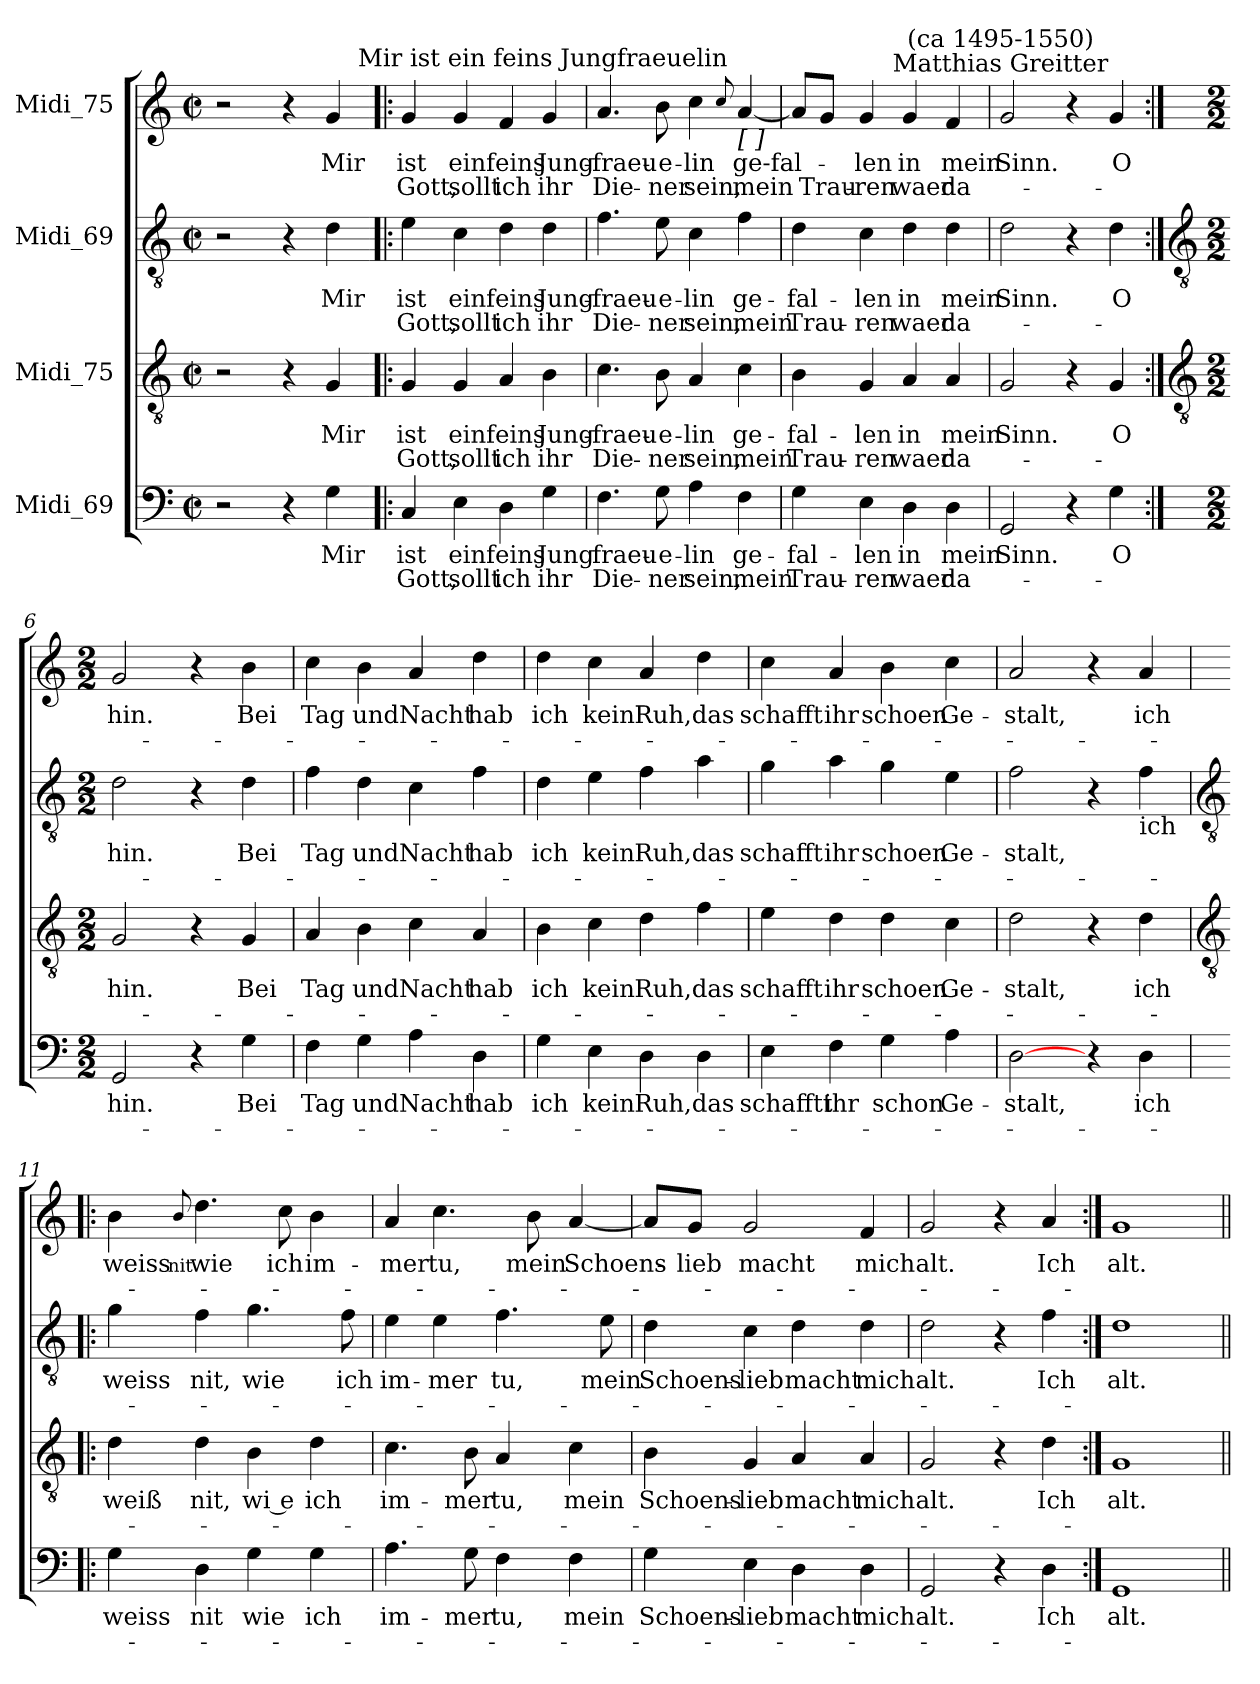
**kern	**text	**text	**kern	**text	**text	**kern	**text	**text	**kern	**text	**text
*part4	*part4	*part4	*part3	*part3	*part3	*part2	*part2	*part2	*part1	*part1	*part1
*staff4	*staff4	*staff4	*staff3	*staff3	*staff3	*staff2	*staff2	*staff2	*staff1	*staff1	*staff1
*I"Midi_69	*	*	*I"Midi_75	*	*	*I"Midi_69	*	*	*I"Midi_75	*	*
*clefF4	*	*	*clefGv2	*	*	*clefGv2	*	*	*clefG2	*	*
*k[]	*	*	*k[]	*	*	*k[]	*	*	*k[]	*	*
*C:	*	*	*C:	*	*	*C:	*	*	*C:	*	*
*M2/2	*	*	*M2/2	*	*	*M2/2	*	*	*M2/2	*	*
*met(c|)	*	*	*met(c|)	*	*	*met(c|)	*	*	*met(c|)	*	*
=1	=1	=1	=1	=1	=1	=1	=1	=1	=1	=1	=1
2r	.	.	2r	.	.	2r	.	.	2r	.	.
4r	.	.	4r	.	.	4r	.	.	4r	.	.
!	!LO:LY:b	!	!	!LO:LY:b	!	!	!LO:LY:b	!	!	!LO:LY:b	!
4G	Mir	.	4G	Mir	.	4d	Mir	.	4g	Mir	.
=2!|:	=2!|:	=2!|:	=2!|:	=2!|:	=2!|:	=2!|:	=2!|:	=2!|:	=2!|:	=2!|:	=2!|:
!	!LO:LY:b	!LO:LY:b	!	!LO:LY:b	!LO:LY:b	!	!LO:LY:b	!LO:LY:b	!	!LO:LY:b	!LO:LY:b
4C	ist	Gott,	4G	ist	Gott,	4e	ist	Gott,	4g	ist	Gott,
!	!LO:LY:b	!LO:LY:b	!	!LO:LY:b	!LO:LY:b	!	!LO:LY:b	!LO:LY:b	!	!LO:LY:b	!LO:LY:b
4E	ein	sollt	4G	ein	sollt	4c	ein	sollt	4g	ein	sollt
!	!LO:LY:b	!LO:LY:b	!	!LO:LY:b	!LO:LY:b	!	!LO:LY:b	!LO:LY:b	!	!LO:LY:b	!LO:LY:b
4D	feins	ich	4A	feins	ich	4d	feins	ich	4f	feins	ich
!	!	!	!	!	!	!	!	!	!LO:TX:a:cj:t=Mir ist ein feins Jungfraeuelin	!	!
!	!LO:LY:b	!LO:LY:b	!	!LO:LY:b	!LO:LY:b	!	!LO:LY:b	!LO:LY:b	!	!LO:LY:b	!LO:LY:b
4G	Jung	ihr	4B	Jung-	-ihr	4d	Jung-	-ihr	4g	Jung-	-ihr
=3	=3	=3	=3	=3	=3	=3	=3	=3	=3	=3	=3
!	!LO:LY:b	!LO:LY:b	!	!LO:LY:b	!LO:LY:b	!	!LO:LY:b	!LO:LY:b	!	!LO:LY:b	!LO:LY:b
4.F	fraeu-	-Die-	4.c	fraeu-	-Die-	4.f	fraeu-	-Die-	4.a	fraeu-	-Die-
!	!LO:LY:b	!LO:LY:b	!	!LO:LY:b	!LO:LY:b	!	!LO:LY:b	!LO:LY:b	!	!LO:LY:b	!LO:LY:b
8G	-e-	-ner	8B	-e-	-ner	8e	-e-	-ner	8b	-e-	-ner
!	!LO:LY:b	!LO:LY:b	!	!LO:LY:b	!LO:LY:b	!	!LO:LY:b	!LO:LY:b	!	!LO:LY:b	!LO:LY:b
4A	lin	sein,	4A	lin	sein,	4c	lin	sein,	4cc	lin	sein,
.	.	.	.	.	.	.	.	.	8qqcc	.	.
!	!	!	!	!	!	!	!	!	!LO:TX:b:t=[    ]	!	!
!	!LO:LY:b	!LO:LY:b	!	!LO:LY:b	!LO:LY:b	!	!LO:LY:b	!LO:LY:b	!	!LO:LY:b	!LO:LY:b
4F	ge-	-mein	4c	ge-	-mein	4f	ge-	-mein	[4a	ge-fal--	-mein
=4	=4	=4	=4	=4	=4	=4	=4	=4	=4	=4	=4
!	!LO:LY:b	!LO:LY:b	!	!LO:LY:b	!LO:LY:b	!	!LO:LY:b	!LO:LY:b	!	!	!
4G	fal-	-Trau-	4B	fal-	-Trau-	4d	fal-	-Trau-	8a/L]	.	.
!	!	!	!	!	!	!	!	!	!	!	!LO:LY:b
.	.	.	.	.	.	.	.	.	8g/J	.	Trau-
!	!LO:LY:b	!LO:LY:b	!	!LO:LY:b	!LO:LY:b	!	!LO:LY:b	!LO:LY:b	!	!LO:LY:b	!LO:LY:b
4E	-len	ren	4G	-len	ren	4c	-len	ren	4g	-len	ren
!	!LO:LY:b	!LO:LY:b	!	!LO:LY:b	!LO:LY:b	!	!LO:LY:b	!LO:LY:b	!	!LO:LY:b	!LO:LY:b
4D	in	waer	4A	in	waer	4d	in	waer	4g	in	waer
!	!LO:LY:b	!LO:LY:b	!	!LO:LY:b	!LO:LY:b	!	!LO:LY:b	!LO:LY:b	!	!LO:LY:b	!LO:LY:b
4D	mein	da-	4A	mein	da-	4d	mein	da-	4f	mein	da-
=5	=5	=5	=5	=5	=5	=5	=5	=5	=5	=5	=5
!	!	!	!	!	!	!	!	!	!LO:TX:a:cj:t=Matthias Greitter	!	!
!	!	!	!	!	!	!	!	!	!LO:TX:a:cj:t=(ca 1495-1550)	!	!
!	!LO:LY:b	!	!	!LO:LY:b	!	!	!LO:LY:b	!	!	!LO:LY:b	!
2GG	Sinn.	.	2G	Sinn.	.	2d	Sinn.	.	2g	Sinn.	.
4r	.	.	4r	.	.	4r	.	.	4r	.	.
!	!LO:LY:b	!	!	!LO:LY:b	!	!	!LO:LY:b	!	!	!LO:LY:b	!
4G	O	.	4G	O	.	4d	O	.	4g	O	.
!!LO:LB:g=z
=6:|!	=6:|!	=6:|!	=6:|!	=6:|!	=6:|!	=6:|!	=6:|!	=6:|!	=6:|!	=6:|!	=6:|!
*	*	*	*clefGv2	*	*	*clefGv2	*	*	*	*	*
*M2/2	*	*	*M2/2	*	*	*M2/2	*	*	*M2/2	*	*
!	!LO:LY:b	!	!	!LO:LY:b	!	!	!LO:LY:b	!	!	!LO:LY:b	!
2GG	hin.	.	2G	hin.	.	2d	hin.	.	2g	hin.	.
4r	.	.	4r	.	.	4r	.	.	4r	.	.
!	!LO:LY:b	!	!	!LO:LY:b	!	!	!LO:LY:b	!	!	!LO:LY:b	!
4G	Bei	.	4G	Bei	.	4d	Bei	.	4b	Bei	.
=7	=7	=7	=7	=7	=7	=7	=7	=7	=7	=7	=7
!	!LO:LY:b	!	!	!LO:LY:b	!	!	!LO:LY:b	!	!	!LO:LY:b	!
4F	Tag	.	4A	Tag	.	4f	Tag	.	4cc	Tag	.
!	!LO:LY:b	!	!	!LO:LY:b	!	!	!LO:LY:b	!	!	!LO:LY:b	!
4G	und	.	4B	und	.	4d	und	.	4b	und	.
!	!LO:LY:b	!	!	!LO:LY:b	!	!	!LO:LY:b	!	!	!LO:LY:b	!
4A	Nacht	.	4c	Nacht	.	4c	Nacht	.	4a	Nacht	.
!	!LO:LY:b	!	!	!LO:LY:b	!	!	!LO:LY:b	!	!	!LO:LY:b	!
4D	hab	.	4A	hab	.	4f	hab	.	4dd	hab	.
=8	=8	=8	=8	=8	=8	=8	=8	=8	=8	=8	=8
!	!LO:LY:b	!	!	!LO:LY:b	!	!	!LO:LY:b	!	!	!LO:LY:b	!
4G	ich	.	4B	ich	.	4d	ich	.	4dd	ich	.
!	!LO:LY:b	!	!	!LO:LY:b	!	!	!LO:LY:b	!	!	!LO:LY:b	!
4E	kein	.	4c	kein	.	4e	kein	.	4cc	kein	.
!	!LO:LY:b	!	!	!LO:LY:b	!	!	!LO:LY:b	!	!	!LO:LY:b	!
4D	Ruh,	.	4d	Ruh,	.	4f	Ruh,	.	4a	Ruh,	.
!	!LO:LY:b	!	!	!LO:LY:b	!	!	!LO:LY:b	!	!	!LO:LY:b	!
4D	das	.	4f	das	.	4a	das	.	4dd	das	.
=9	=9	=9	=9	=9	=9	=9	=9	=9	=9	=9	=9
!	!LO:LY:b	!	!	!LO:LY:b	!	!	!LO:LY:b	!	!	!LO:LY:b	!
4E	schafftt	.	4e	schafft	.	4g	schafft	.	4cc	schafft	.
!	!LO:LY:b	!	!	!LO:LY:b	!	!	!LO:LY:b	!	!	!LO:LY:b	!
4F	ihr	.	4d	ihr	.	4a	ihr	.	4a	ihr	.
!	!LO:LY:b	!	!	!LO:LY:b	!	!	!LO:LY:b	!	!	!LO:LY:b	!
4G	schon	.	4d	schoen	.	4g	schoen	.	4b	schoen	.
!	!LO:LY:b	!	!	!LO:LY:b	!	!	!LO:LY:b	!	!	!LO:LY:b	!
4A	Ge-	.	4c	Ge-	.	4e	Ge-	.	4cc	Ge-	.
=10	=10	=10	=10	=10	=10	=10	=10	=10	=10	=10	=10
!	!LO:LY:b	!	!	!LO:LY:b	!	!	!LO:LY:b	!	!	!LO:LY:b	!
[2D	-stalt,	.	2d	-stalt,	.	2f	-stalt,	.	2a	-stalt,	.
4r	.	.	4r	.	.	4r	.	.	4r	.	.
!	!	!	!	!	!	!LO:TX:b:t=ich	!	!	!	!	!
!	!LO:LY:b	!	!	!LO:LY:b	!	!	!	!	!	!LO:LY:b	!
4D	ich	.	4d	ich	.	4f	.	.	4a	ich	.
!!LO:LB:g=z
=11!|:	=11!|:	=11!|:	=11!|:	=11!|:	=11!|:	=11!|:	=11!|:	=11!|:	=11!|:	=11!|:	=11!|:
*	*	*	*clefGv2	*	*	*clefGv2	*	*	*	*	*
!	!LO:LY:b	!	!	!LO:LY:b	!	!	!LO:LY:b	!	!	!LO:LY:b	!
4G	weiss	.	4d	weiß	.	4g	weiss	.	4b	weiss	.
!	!	!	!	!	!	!	!	!	!	!LO:LY:b	!
.	.	.	.	.	.	.	.	.	8qqb	nit	.
!	!LO:LY:b	!	!	!LO:LY:b	!	!	!LO:LY:b	!	!	!LO:LY:b	!
4D	nit	.	4d	nit,	.	4f	nit,	.	4.dd	wie	.
!	!LO:LY:b	!	!	!LO:LY:b	!	!	!LO:LY:b	!	!	!	!
4G	wie	.	4B	wi e	.	4.g	wie	.	.	.	.
!	!	!	!	!	!	!	!	!	!	!LO:LY:b	!
.	.	.	.	.	.	.	.	.	8cc	ich	.
!	!LO:LY:b	!	!	!LO:LY:b	!	!	!	!	!	!LO:LY:b	!
4G	ich	.	4d	ich	.	.	.	.	4b	im-	.
!	!	!	!	!	!	!	!LO:LY:b	!	!	!	!
.	.	.	.	.	.	8f	ich	.	.	.	.
=12	=12	=12	=12	=12	=12	=12	=12	=12	=12	=12	=12
!	!LO:LY:b	!	!	!LO:LY:b	!	!	!LO:LY:b	!	!	!LO:LY:b	!
4.A	im-	.	4.c	im-	.	4e	im-	.	4a	-mer	.
!	!	!	!	!	!	!	!LO:LY:b	!	!	!LO:LY:b	!
.	.	.	.	.	.	4e	-mer	.	4.cc	tu,	.
!	!LO:LY:b	!	!	!LO:LY:b	!	!	!	!	!	!	!
8G	-mer	.	8B	-mer	.	.	.	.	.	.	.
!	!LO:LY:b	!	!	!LO:LY:b	!	!	!LO:LY:b	!	!	!	!
4F	tu,	.	4A	tu,	.	4.f	tu,	.	.	.	.
!	!	!	!	!	!	!	!	!	!	!LO:LY:b	!
.	.	.	.	.	.	.	.	.	8b	mein	.
!	!LO:LY:b	!	!	!LO:LY:b	!	!	!	!	!	!LO:LY:b	!
4F	mein	.	4c	mein	.	.	.	.	[4a	Schoens-	.
!	!	!	!	!	!	!	!LO:LY:b	!	!	!	!
.	.	.	.	.	.	8e	mein	.	.	.	.
=13	=13	=13	=13	=13	=13	=13	=13	=13	=13	=13	=13
!	!LO:LY:b	!	!	!LO:LY:b	!	!	!LO:LY:b	!	!	!	!
4G	Schoens-	.	4B	Schoens-	.	4d	Schoens-	.	8a/L]	.	.
!	!	!	!	!	!	!	!	!	!	!LO:LY:b	!
.	.	.	.	.	.	.	.	.	8g/J	-lieb	.
!	!LO:LY:b	!	!	!LO:LY:b	!	!	!LO:LY:b	!	!	!LO:LY:b	!
4E	-lieb	.	4G	-lieb	.	4c	-lieb	.	2g	macht	.
!	!LO:LY:b	!	!	!LO:LY:b	!	!	!LO:LY:b	!	!	!	!
4D	macht	.	4A	macht	.	4d	macht	.	.	.	.
!	!LO:LY:b	!	!	!LO:LY:b	!	!	!LO:LY:b	!	!	!LO:LY:b	!
4D	mich	.	4A	mich	.	4d	mich	.	4f	mich	.
=14	=14	=14	=14	=14	=14	=14	=14	=14	=14	=14	=14
!	!LO:LY:b	!	!	!LO:LY:b	!	!	!LO:LY:b	!	!	!LO:LY:b	!
2GG	alt.	.	2G	alt.	.	2d	alt.	.	2g	alt.	.
4r	.	.	4r	.	.	4r	.	.	4r	.	.
!	!LO:LY:b	!	!	!LO:LY:b	!	!	!LO:LY:b	!	!	!LO:LY:b	!
4D	Ich	.	4d	Ich	.	4f	Ich	.	4a	Ich	.
=15:|!	=15:|!	=15:|!	=15:|!	=15:|!	=15:|!	=15:|!	=15:|!	=15:|!	=15:|!	=15:|!	=15:|!
!	!LO:LY:b	!	!	!LO:LY:b	!	!	!LO:LY:b	!	!	!LO:LY:b	!
1GG	alt.	.	1G	alt.	.	1d	alt.	.	1g	alt.	.
=||	=||	=||	=||	=||	=||	=||	=||	=||	=||	=||	=||
*-	*-	*-	*-	*-	*-	*-	*-	*-	*-	*-	*-
